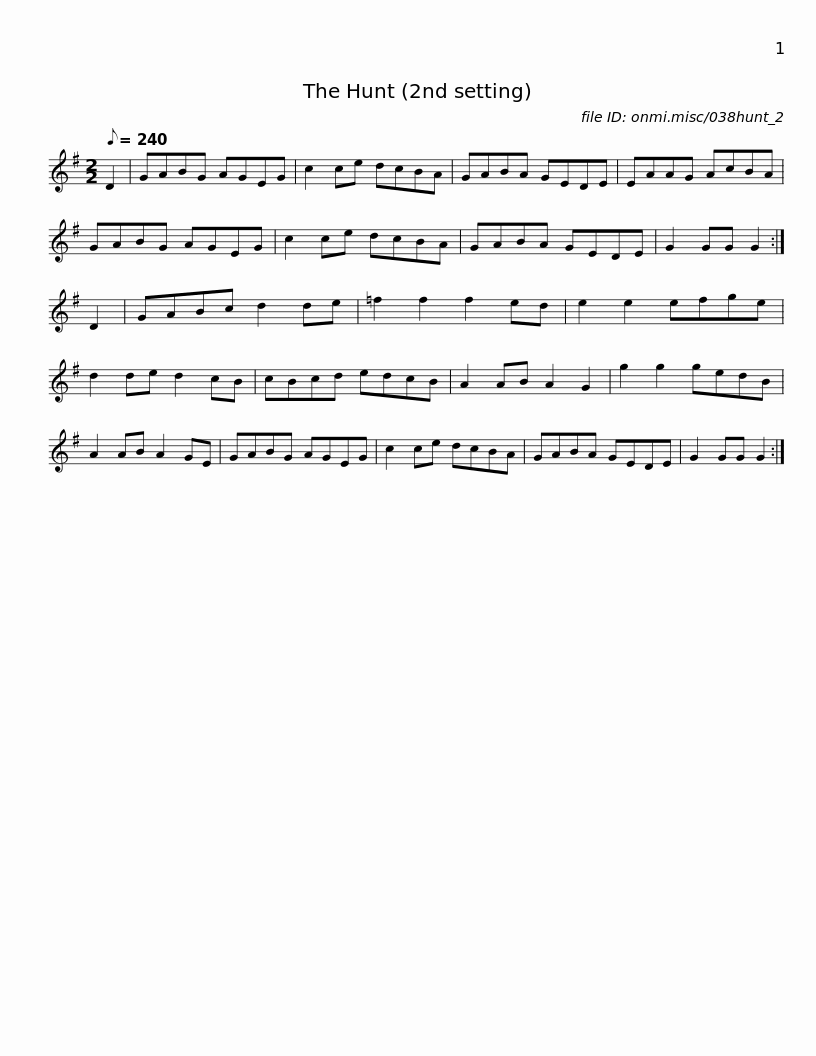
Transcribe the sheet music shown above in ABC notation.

X:1
L:1/8
Q:1/8=240
M:2/2
I:linebreak $
K:G
V:1 treble
V:1
 D2 | GABG AGEG | c2 ce dcBA | GABA GEDE | EAAG AcBA | %5
 GABG AGEG |$ c2 ce dcBA | GABA GEDE | G2 GG G2 :| D2 | %10
 GABc d2 de | =f2 f2 f2 ed | e2 e2 efge |$ d2 de d2 cB | cBcd edcB | %15
 A2 AB A2 G2 | g2 g2 gedB | A2 AB A2 GE | GABG AGEG | c2 ce dcBA |$ %20
 GABA GEDE | G2 GG G2 :| %22
